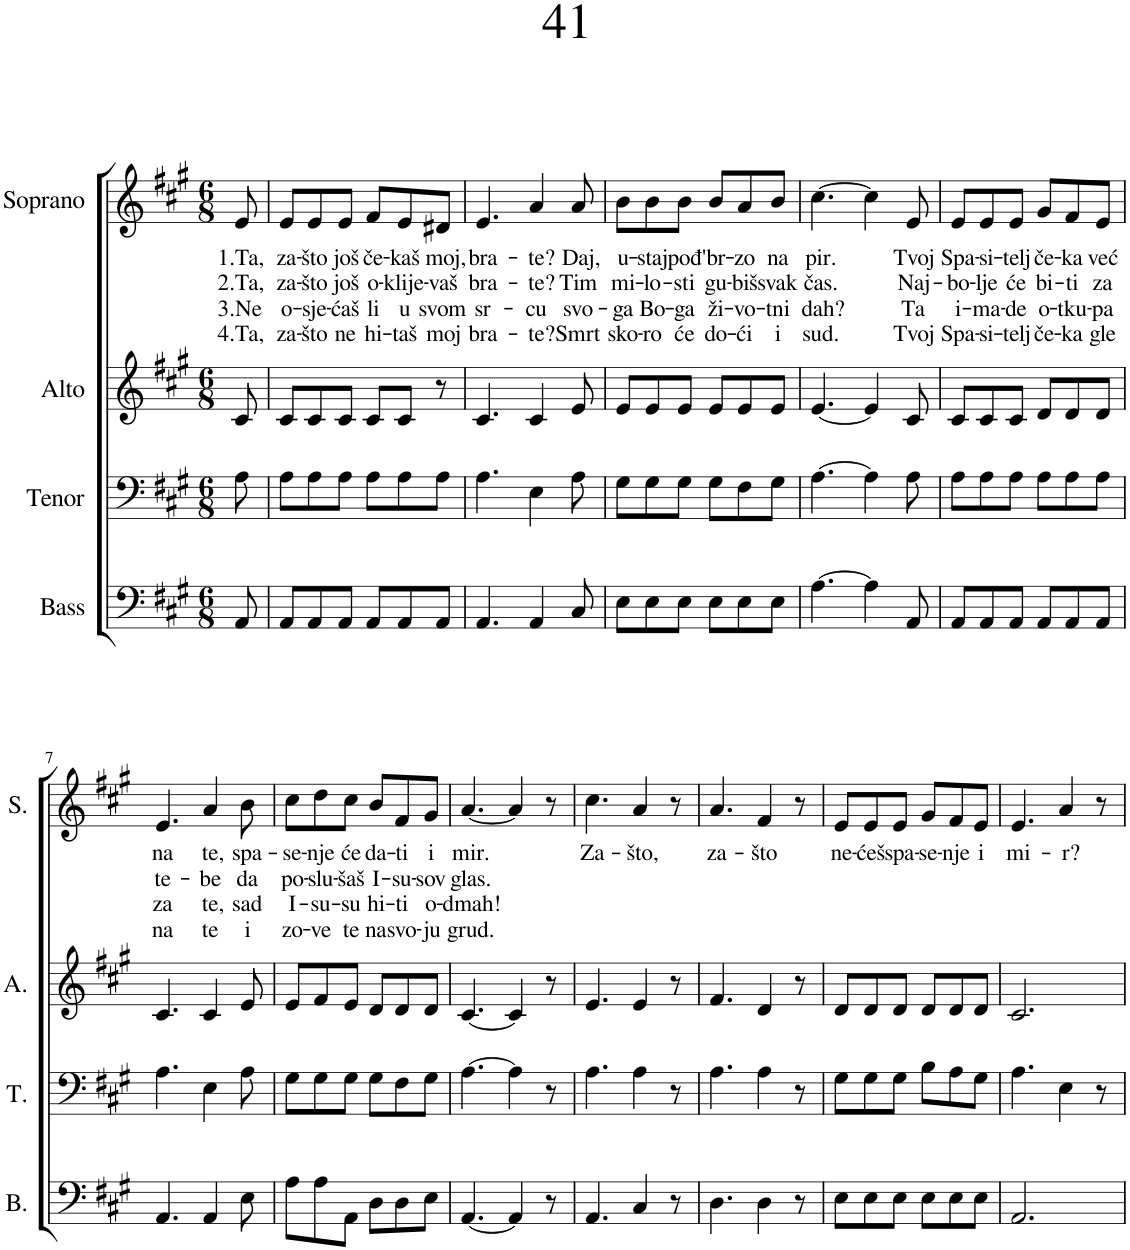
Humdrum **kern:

**kern	**kern	**kern	**kern	**text	**text	**text	**text
*part4	*part3	*part2	*part1	*part1	*part1	*part1	*part1
*staff4	*staff3	*staff2	*staff1	*staff1	*staff1	*staff1	*staff1
*I"Bass	*I"Tenor	*I"Alto	*I"Soprano	*	*	*	*
*I'B.	*I'T.	*I'A.	*I'S.	*	*	*	*
*clefF4	*clefF4	*clefG2	*clefG2	*	*	*	*
*k[f#c#g#]	*k[f#c#g#]	*k[f#c#g#]	*k[f#c#g#]	*	*	*	*
*M6/8	*M6/8	*M6/8	*M6/8	*	*	*	*
=1	=1	=1	=1	=1	=1	=1	=1
!	!	!	!	!LO:LY:b	!LO:LY:b	!LO:LY:b	!LO:LY:b
8AA/	8A\	8c#/	8e/	1.Ta,	2.Ta,	3.Ne	4.Ta,
=2	=2	=2	=2	=2	=2	=2	=2
!	!	!	!	!LO:LY:b	!LO:LY:b	!LO:LY:b	!LO:LY:b
8AA/L	8A\L	8c#/L	8e/L	za-	za-	o-	za-
!	!	!	!	!LO:LY:b	!LO:LY:b	!LO:LY:b	!LO:LY:b
8AA/	8A\	8c#/	8e/	-što	-što	-sje-	-što
!	!	!	!	!LO:LY:b	!LO:LY:b	!LO:LY:b	!LO:LY:b
8AA/J	8A\J	8c#/J	8e/J	još	još	-ćaš	ne
!	!	!	!	!LO:LY:b	!LO:LY:b	!LO:LY:b	!LO:LY:b
8AA/L	8A\L	8c#/L	8f#/L	če-	o-	li	hi-
!	!	!	!	!LO:LY:b	!LO:LY:b	!LO:LY:b	!LO:LY:b
8AA/	8A\	8c#/J	8e/	-kaš	-klije-	u	-taš
!	!	!	!	!LO:LY:b	!LO:LY:b	!LO:LY:b	!LO:LY:b
8AA/J	8A\J	8r	8d#X/J	moj,	-vaš	svom	moj
=3	=3	=3	=3	=3	=3	=3	=3
!	!	!	!	!LO:LY:b	!LO:LY:b	!LO:LY:b	!LO:LY:b
4.AA/	4.A\	4.c#/	4.e/	bra-	bra-	sr-	bra-
!	!	!	!	!LO:LY:b	!LO:LY:b	!LO:LY:b	!LO:LY:b
4AA/	4E\	4c#/	4a/	-te?	-te?	-cu	-te?
!	!	!	!	!LO:LY:b	!LO:LY:b	!LO:LY:b	!LO:LY:b
8C#/	8A\	8e/	8a/	Daj,	Tim	svo-	Smrt
=4	=4	=4	=4	=4	=4	=4	=4
!	!	!	!	!LO:LY:b	!LO:LY:b	!LO:LY:b	!LO:LY:b
8E\L	8G#\L	8e/L	8b\L	u-	mi-	-ga	sko-
!	!	!	!	!LO:LY:b	!LO:LY:b	!LO:LY:b	!LO:LY:b
8E\	8G#\	8e/	8b\	-staj	-lo-	Bo-	-ro
!	!	!	!	!LO:LY:b	!LO:LY:b	!LO:LY:b	!LO:LY:b
8E\J	8G#\J	8e/J	8b\J	pođ'	-sti	-ga	će
!	!	!	!	!LO:LY:b	!LO:LY:b	!LO:LY:b	!LO:LY:b
8E\L	8G#\L	8e/L	8b/L	br-	gu-	ži-	do-
!	!	!	!	!LO:LY:b	!LO:LY:b	!LO:LY:b	!LO:LY:b
8E\	8F#\	8e/	8a/	-zo	-biš	-vo-	-ći
!	!	!	!	!LO:LY:b	!LO:LY:b	!LO:LY:b	!LO:LY:b
8E\J	8G#\J	8e/J	8b/J	na	svak	-tni	i
=5	=5	=5	=5	=5	=5	=5	=5
!	!	!	!	!LO:LY:b	!LO:LY:b	!LO:LY:b	!LO:LY:b
[4.A\	[4.A\	[4.e/	[4.cc#\	pir.	čas.	dah?	sud.
4A\]	4A\]	4e/]	4cc#\]	.	.	.	.
!	!	!	!	!LO:LY:b	!LO:LY:b	!LO:LY:b	!LO:LY:b
8AA/	8A\	8c#/	8e/	Tvoj	Naj-	Ta	Tvoj
=6	=6	=6	=6	=6	=6	=6	=6
!	!	!	!	!LO:LY:b	!LO:LY:b	!LO:LY:b	!LO:LY:b
8AA/L	8A\L	8c#/L	8e/L	Spa-	-bo-	i-	Spa-
!	!	!	!	!LO:LY:b	!LO:LY:b	!LO:LY:b	!LO:LY:b
8AA/	8A\	8c#/	8e/	-si-	-lje	-ma-	-si-
!	!	!	!	!LO:LY:b	!LO:LY:b	!LO:LY:b	!LO:LY:b
8AA/J	8A\J	8c#/J	8e/J	-telj	će	-de	-telj
!	!	!	!	!LO:LY:b	!LO:LY:b	!LO:LY:b	!LO:LY:b
8AA/L	8A\L	8d/L	8g#/L	če-	bi-	o-	če-
!	!	!	!	!LO:LY:b	!LO:LY:b	!LO:LY:b	!LO:LY:b
8AA/	8A\	8d/	8f#/	-ka	-ti	-tku-	-ka
!	!	!	!	!LO:LY:b	!LO:LY:b	!LO:LY:b	!LO:LY:b
8AA/J	8A\J	8d/J	8e/J	već	za	-pa	gle
!!LO:LB:g=z
=7	=7	=7	=7	=7	=7	=7	=7
!	!	!	!	!LO:LY:b	!LO:LY:b	!LO:LY:b	!LO:LY:b
4.AA/	4.A\	4.c#/	4.e/	na	te-	za	na
!	!	!	!	!LO:LY:b	!LO:LY:b	!LO:LY:b	!LO:LY:b
4AA/	4E\	4c#/	4a/	te,	-be	te,	te
!	!	!	!	!LO:LY:b	!LO:LY:b	!LO:LY:b	!LO:LY:b
8E\	8A\	8e/	8b\	spa-	da	sad	i
=8	=8	=8	=8	=8	=8	=8	=8
!	!	!	!	!LO:LY:b	!LO:LY:b	!LO:LY:b	!LO:LY:b
8A\L	8G#\L	8e/L	8cc#\L	-se-	po-	I-	zo-
!	!	!	!	!LO:LY:b	!LO:LY:b	!LO:LY:b	!LO:LY:b
8A\	8G#\	8f#/	8dd\	-nje	-slu-	-su-	-ve
!	!	!	!	!LO:LY:b	!LO:LY:b	!LO:LY:b	!LO:LY:b
8AA\J	8G#\J	8e/J	8cc#\J	će	-šaš	-su	te
!	!	!	!	!LO:LY:b	!LO:LY:b	!LO:LY:b	!LO:LY:b
8D\L	8G#\L	8d/L	8b/L	da-	I-	hi-	na
!	!	!	!	!LO:LY:b	!LO:LY:b	!LO:LY:b	!LO:LY:b
8D\	8F#\	8d/	8f#/	-ti	-su-	-ti	svo-
!	!	!	!	!LO:LY:b	!LO:LY:b	!LO:LY:b	!LO:LY:b
8E\J	8G#\J	8d/J	8g#/J	i	-sov	o-	-ju
=9	=9	=9	=9	=9	=9	=9	=9
!	!	!	!	!LO:LY:b	!LO:LY:b	!LO:LY:b	!LO:LY:b
[4.AA/	[4.A\	[4.c#/	[4.a/	mir.	glas.	-dmah!	grud.
4AA/]	4A\]	4c#/]	4a/]	.	.	.	.
8r	8r	8r	8r	.	.	.	.
=10	=10	=10	=10	=10	=10	=10	=10
!	!	!	!	!LO:LY:b	!	!	!
4.AA/	4.A\	4.e/	4.cc#\	Za-	.	.	.
!	!	!	!	!LO:LY:b	!	!	!
4C#/	4A\	4e/	4a/	-što,	.	.	.
8r	8r	8r	8r	.	.	.	.
=11	=11	=11	=11	=11	=11	=11	=11
!	!	!	!	!LO:LY:b	!	!	!
4.D\	4.A\	4.f#/	4.a/	za-	.	.	.
!	!	!	!	!LO:LY:b	!	!	!
4D\	4A\	4d/	4f#/	-što	.	.	.
8r	8r	8r	8r	.	.	.	.
=12	=12	=12	=12	=12	=12	=12	=12
!	!	!	!	!LO:LY:b	!	!	!
8E\L	8G#\L	8d/L	8e/L	ne-	.	.	.
!	!	!	!	!LO:LY:b	!	!	!
8E\	8G#\	8d/	8e/	-ćeš	.	.	.
!	!	!	!	!LO:LY:b	!	!	!
8E\J	8G#\J	8d/J	8e/J	spa-	.	.	.
!	!	!	!	!LO:LY:b	!	!	!
8E\L	8B\L	8d/L	8g#/L	-se-	.	.	.
!	!	!	!	!LO:LY:b	!	!	!
8E\	8A\	8d/	8f#/	-nje	.	.	.
!	!	!	!	!LO:LY:b	!	!	!
8E\J	8G#\J	8d/J	8e/J	i	.	.	.
=13	=13	=13	=13	=13	=13	=13	=13
!	!	!	!	!LO:LY:b	!	!	!
2.AA/	4.A\	2.c#/	4.e/	mi-	.	.	.
!	!	!	!	!LO:LY:b	!	!	!
.	4E\	.	4a/	-r?	.	.	.
.	8r	.	8r	.	.	.	.
=	=	=	=	=	=	=	=
*-	*-	*-	*-	*-	*-	*-	*-
